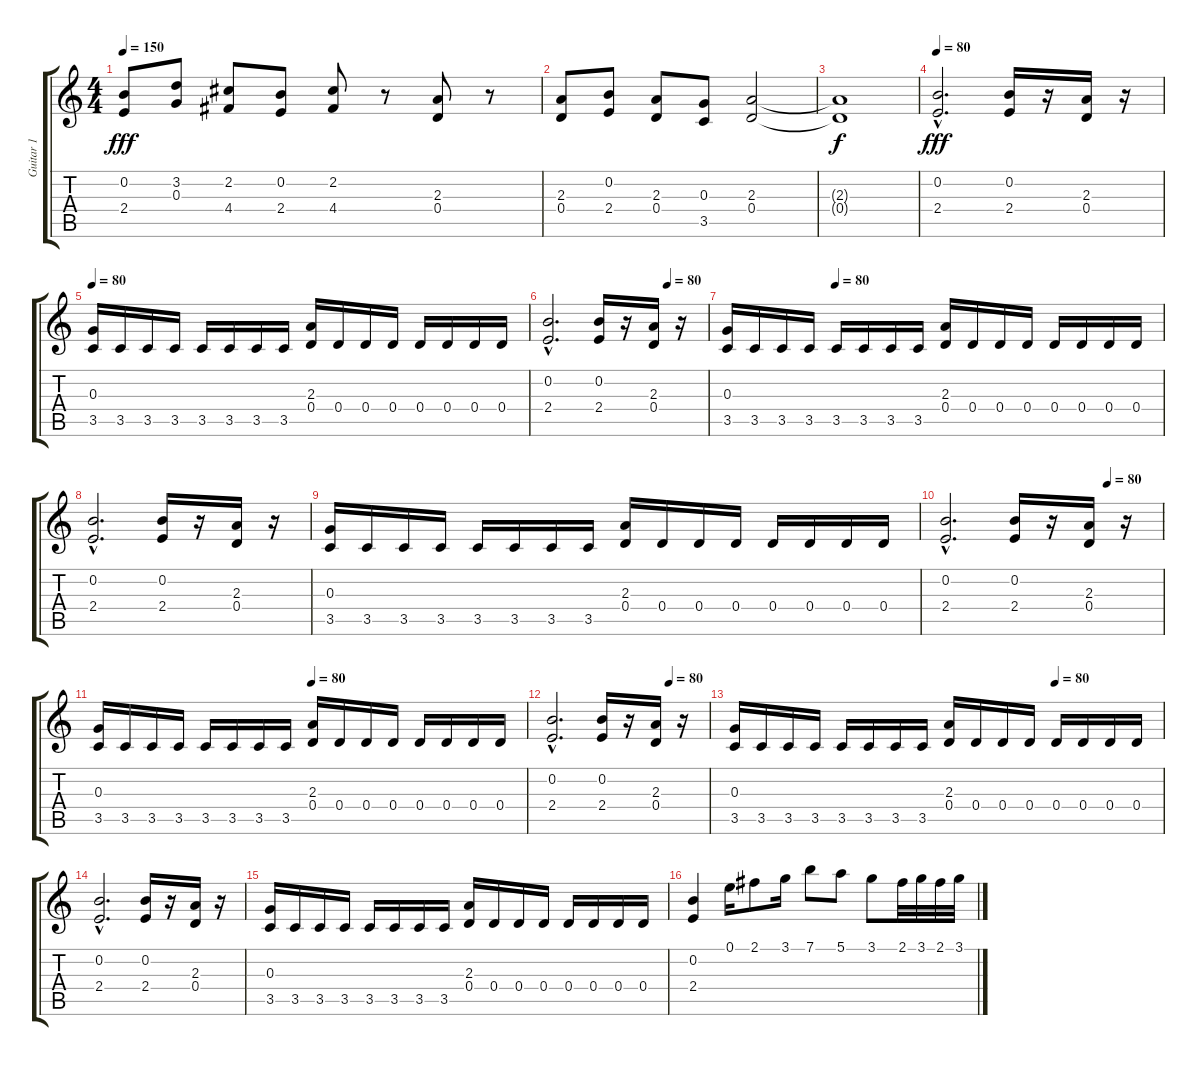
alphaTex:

\track ("Guitar 1" "Guitar 1") {instrument distortionguitar}
\staff {score tabs}
\tuning (E4 B3 G3 D3 A2 E2) {hide}
\ts (4 4)
\tempo 150
\clef g2
\ks c
(0.2 2.4).8{dy fff} (3.2 0.3).8 (2.2 4.4).8 (0.2 2.4).8 (2.2 4.4).8 r.8 (2.3 0.4).8 r.8 |
(2.3 0.4).8 (0.2 2.4).8 (2.3 0.4).8 (0.3 3.5).8 (2.3 0.4).2 |
(2.3{t} 0.4{t}).1{dy f} |
\tempo 80
(0.2{hac} 2.4{hac}).2{d dy fff} (0.2 2.4).16 r.16 (2.3 0.4).16 r.16 |
\tempo 80
(0.3 3.5).16 3.5.16 3.5.16 3.5.16 3.5.16 3.5.16 3.5.16 3.5.16 (2.3 0.4).16 0.4.16 0.4.16 0.4.16 0.4.16 0.4.16 0.4.16 0.4.16 |
\tempo (80 0.75)
(0.2{hac} 2.4{hac}).2{d} (0.2 2.4).16 r.16 (2.3 0.4).16 r.16 |
\tempo (80 0.25)
(0.3 3.5).16 3.5.16 3.5.16 3.5.16 3.5.16 3.5.16 3.5.16 3.5.16 (2.3 0.4).16 0.4.16 0.4.16 0.4.16 0.4.16 0.4.16 0.4.16 0.4.16 |
(0.2{hac} 2.4{hac}).2{d} (0.2 2.4).16 r.16 (2.3 0.4).16 r.16 |
(0.3 3.5).16 3.5.16 3.5.16 3.5.16 3.5.16 3.5.16 3.5.16 3.5.16 (2.3 0.4).16 0.4.16 0.4.16 0.4.16 0.4.16 0.4.16 0.4.16 0.4.16 |
\tempo (80 0.75)
(0.2{hac} 2.4{hac}).2{d} (0.2 2.4).16 r.16 (2.3 0.4).16 r.16 |
\tempo (80 0.5)
(0.3 3.5).16 3.5.16 3.5.16 3.5.16 3.5.16 3.5.16 3.5.16 3.5.16 (2.3 0.4).16 0.4.16 0.4.16 0.4.16 0.4.16 0.4.16 0.4.16 0.4.16 |
\tempo (80 0.75)
(0.2{hac} 2.4{hac}).2{d} (0.2 2.4).16 r.16 (2.3 0.4).16 r.16 |
\tempo (80 0.75)
(0.3 3.5).16 3.5.16 3.5.16 3.5.16 3.5.16 3.5.16 3.5.16 3.5.16 (2.3 0.4).16 0.4.16 0.4.16 0.4.16 0.4.16 0.4.16 0.4.16 0.4.16 |
(0.2{hac} 2.4{hac}).2{d} (0.2 2.4).16 r.16 (2.3 0.4).16 r.16 |
(0.3 3.5).16 3.5.16 3.5.16 3.5.16 3.5.16 3.5.16 3.5.16 3.5.16 (2.3 0.4).16 0.4.16 0.4.16 0.4.16 0.4.16 0.4.16 0.4.16 0.4.16 |
(0.2 2.4).4 0.1.16 2.1.8 3.1.16 7.1.8 5.1.8 3.1.8 2.1.32 3.1.32 2.1.32 3.1.32
